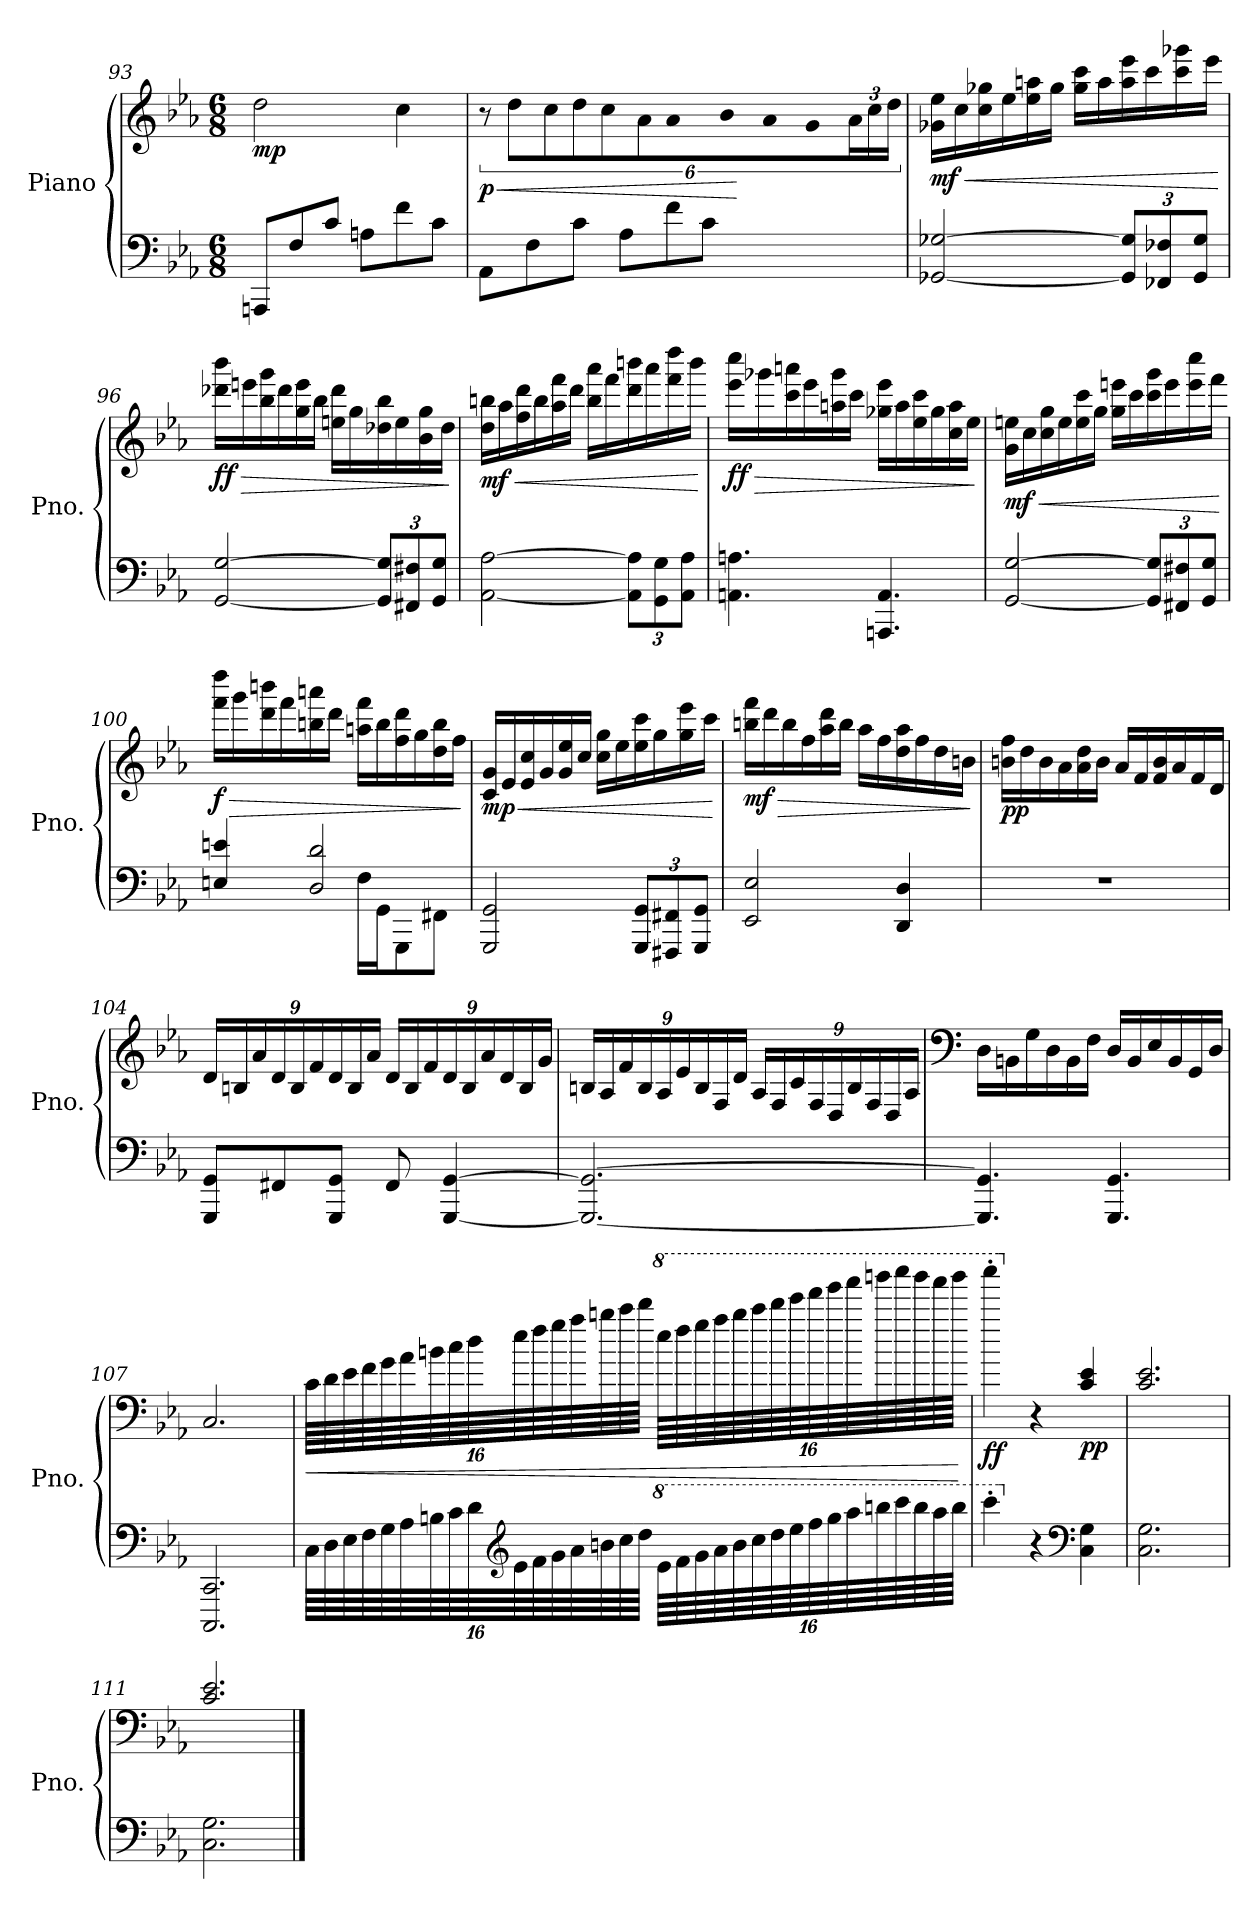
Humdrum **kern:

**kern	**kern	**dynam
*part1	*part1	*part1
*staff2	*staff1	*staff1/2
*I"Piano	*	*
*I'Pno.	*	*
*clefF4	*clefG2	*
*k[b-e-a-]	*k[b-e-a-]	*
*M6/8	*M6/8	*
=93	=93	=93
!	!	!LO:DY:b
8AAAn/L	2dd\	mp
8F/	.	.
8c/J	.	.
8An\L	.	.
8f\	4cc\	.
8c\J	.	.
!!LO:LB:g=z
=94	=94	=94
!	!	!LO:HP:b
!	!	!LO:DY:n=1:b
8AA-\L	12r	< p
.	12dd\L	.
8F\	.	.
.	12cc\	.
*	*Xbrackettup	*
8c\J	12dd\	.
.	12cc\	.
8A-\L	.	.
.	12a-\	.
8f\	32a-!\LL	.
.	32b-!\	.
.	32a-!\	.
.	32g!\J	.
8c\J	24a-!\	.
.	24cc!\	.
.	24dd!\JJ	.
.	.	[
=95	=95	=95
!	!	!LO:HP:b
!	!	!LO:DY:n=1:b
[2GG-X/ [2G-X/	16g-X\ 16ee-\LL	< mf
.	16cc\	.
.	16cc\ 16gg-X\	.
.	16ee-\	.
.	16ee-\ 16aan\	.
.	16gg-\JJ	.
.	16gg-\ 16ccc\LL	.
.	16aa\	.
*Xbrackettup	*	*
12GG-/] 12G-/]L	16aa\ 16eee-\	.
.	16ccc\	.
12FF-X/ 12F-X/	.	.
.	16ccc\ 16ggg-X\	.
12GG-/ 12G-/J	.	.
.	16eee-\JJ	.
.	.	[
!!LO:LB:g=z
=96	=96	=96
!	!	!LO:HP:b
!	!	!LO:DY:n=1:b
[2GG/ [2G/	16ddd-X\ 16bbb-\LL	> ff
.	16eeen\	.
.	16bb-\ 16ggg\	.
.	16ddd-\	.
.	16gg\ 16eee\	.
.	16bb-\JJ	.
.	16een\ 16ddd-\LL	.
.	16gg\	.
12GG/] 12G/]L	16dd-X\ 16bb-\	.
.	16ee\	.
12FF#X/ 12F#X/	.	.
.	16b-\ 16gg\	.
12GG/ 12G/J	.	.
.	16dd-\JJ	.
.	.	]
=97	=97	=97
!	!	!LO:HP:b
!	!	!LO:DY:n=1:b
[2AA-\ [2A-\	16dd\ 16bbn\LL	< mf
.	16aa-\	.
.	16ff\ 16ddd\	.
.	16bb\	.
.	16aa-\ 16fff\	.
.	16ddd\JJ	.
.	16bb\ 16aaa-\LL	.
.	16fff\	.
12AA-\] 12A-\]L	16ddd\ 16bbbn\	.
.	16aaa-\	.
12GG\ 12G\	.	.
.	16fff\ 16dddd\	.
12AA-\ 12A-\J	.	.
.	16bbb\JJ	.
.	.	[
!!LO:LB:g=z
=98	=98	=98
!	!	!LO:HP:b
!	!	!LO:DY:n=1:b
4.AAn\ 4.An\	16eee-\ 16cccc\LL	> ff
.	16ggg-X\	.
.	16ccc\ 16aaan\	.
.	16eee-\	.
.	16aan\ 16ggg-\	.
.	16ccc\JJ	.
4.AAAn/ 4.AA/	16gg-X\ 16eee-\LL	.
.	16aa\	.
.	16ee-\ 16ccc\	.
.	16gg-\	.
.	16cc\ 16aa\	.
.	16ee-\JJ	.
.	.	]
=99	=99	=99
!	!	!LO:HP:b
!	!	!LO:DY:n=1:b
[2GG/ [2G/	16g\ 16een\LL	< mf
.	16cc\	.
.	16cc\ 16gg\	.
.	16ee\	.
.	16ee\ 16ccc\	.
.	16gg\JJ	.
.	16gg\ 16eeen\LL	.
.	16ccc\	.
12GG/] 12G/]L	16ccc\ 16ggg\	.
.	16eee\	.
12FF#X/ 12F#X/	.	.
.	16eee\ 16cccc\	.
12GG/ 12G/J	.	.
.	16fff\JJ	.
.	.	[
!!LO:PB:g=z
=100	=100	=100
*^	*	*
!	!	!	!LO:HP:b
!	!	!	!LO:DY:n=1:b
4En/ 4en/	4.ryy	16fff\ 16dddd\LL	> f
.	.	16ggg\	.
.	.	16ddd\ 16bbbn\	.
.	.	16fff\	.
2D/ 2d/	.	16bbn\ 16aaan\	.
.	.	16ddd\JJ	.
.	16F\LL	16aan\ 16fff\LL	.
.	16GG\J	16bb\	.
.	8GGG\	16ff\ 16ddd\	.
.	.	16gg\	.
.	8FF#X\J	16dd\ 16bb\	.
.	.	16ff\JJ	.
*v	*v	*	*
.	.	]
=101	=101	=101
!	!	!LO:HP:b
!	!	!LO:DY:n=1:b
2GGG/ 2GG/	16c/ 16g/LL	< mp
.	16e-/	.
.	16e-/ 16cc/	.
.	16g/	.
.	16g/ 16ee-/	.
.	16cc/JJ	.
.	16cc\ 16gg\LL	.
.	16ee-\	.
12GGG/ 12GG/L	16ee-\ 16ccc\	.
.	16gg\	.
12FFF#X/ 12FF#X/	.	.
.	16gg\ 16eee-\	.
12GGG/ 12GG/J	.	.
.	16ccc\JJ	.
.	.	[
=102	=102	=102
!	!	!LO:HP:b
!	!	!LO:DY:n=1:b
2EE-/ 2E-/	16bbn\ 16fff\LL	> mf
.	16ddd\	.
.	16bb\	.
.	16ff\	.
.	16aa-\ 16ddd\	.
.	16bb\JJ	.
.	16aa-\LL	.
.	16ff\	.
4DD/ 4D/	16dd\ 16aa-\	.
.	16ff\	.
.	16dd\	.
.	16bn\JJ	.
.	.	]
!!LO:LB:g=z
=103	=103	=103
!	!	!LO:DY:b
2.r	16bn\ 16ff\LL	pp
.	16dd\	.
.	16b\	.
.	16a-\	.
.	16a-\ 16dd\	.
.	16b\JJ	.
.	16a-/LL	.
.	16f/	.
.	16f/ 16b/	.
.	16a-/	.
.	16f/	.
.	16d/JJ	.
=104	=104	=104
8GGG/ 8GG/L	24d/LL	.
.	24Bn/	.
.	24a-/	.
8FF#X/	24d/	.
.	24B/	.
.	24f/	.
8GGG/ 8GG/J	24d/	.
.	24B/	.
.	24a-/JJ	.
8FF#/	24d/LL	.
.	24B/	.
.	24f/	.
[4GGG/ [4GG/	24d/	.
.	24B/	.
.	24a-/	.
.	24d/	.
.	24B/	.
.	24g/JJ	.
!!LO:LB:g=z
=105	=105	=105
2.GGG/_ 2.GG/_	24Bn/LL	.
.	24A-/	.
.	24f/	.
.	24B/	.
.	24A-/	.
.	24e-/	.
.	24B/	.
.	24F/	.
.	24d/JJ	.
.	24A-/LL	.
.	24F/	.
.	24c/	.
.	24F/	.
.	24D/	.
.	24B/	.
.	24F/	.
.	24D/	.
.	24A-/JJ	.
=106	=106	=106
*	*clefF4	*
4.GGG/] 4.GG/]	16D\LL	.
.	16BBn\	.
.	16G\	.
.	16D\	.
.	16BB\	.
.	16F\JJ	.
4.GGG/ 4.GG/	16D/LL	.
.	16BB/	.
.	16E-/	.
.	16BB/	.
.	16GG/	.
.	16D/JJ	.
=107	=107	=107
2.CCC/ 2.CC/	2.C/	.
!!LO:LB:g=z
=108	=108	=108
!	!	!LO:HP:b
128%3C\LLL	128%3c\LLL	<
128%3D\	128%3d\	.
128%3E-\	128%3e-\	.
128%3F\	128%3f\	.
128%3G\	128%3g\	.
128%3A-\	128%3a-\	.
128%3Bn\	128%3bn\	.
128%3c\	128%3cc\	.
128%3d\	128%3dd\	.
*clefG2	*	*
128%3e-\	128%3ee-\	.
128%3f\	128%3ff\	.
128%3g\	128%3gg\	.
128%3a-\	128%3aa-\	.
128%3bn\	128%3bbn\	.
128%3cc\	128%3ccc\	.
128%3dd\JJJ	128%3ddd\JJJ	.
*8va	*	*
*	*8va	*
128%3ee-\LLL	128%3eee-\LLL	.
128%3ff\	128%3fff\	.
128%3gg\	128%3ggg\	.
128%3aa-\	128%3aaa-\	.
128%3bb\	128%3bbb\	.
128%3ccc\	128%3cccc\	.
128%3ddd\	128%3dddd\	.
128%3eee-\	128%3eeee-\	.
128%3fff\	128%3ffff\	.
128%3ggg\	128%3gggg\	.
128%3aaa-\	128%3aaaa-\	.
128%3bbbn\	128%3bbbbn\	.
128%3cccc\	128%3ccccc\	.
128%3bbb\	128%3bbbb\	.
128%3aaa-\	128%3aaaa-\	.
128%3bbb\JJJ	128%3bbbb\JJJ	.
.	.	[
=109	=109	=109
!	!	!LO:DY:b
4cccc'\	4ccccc'\	ff
*X8va	*	*
*	*X8va	*
4r	4r	.
*clefF4	*	*
!	!	!LO:DY:b
4C\ 4G\	4c/ 4e-/	pp
=110	=110	=110
2.C\ 2.G\	2.c/ 2.e-/	.
!!LO:LB:g=z
=111	=111	=111
2.C\ 2.G\	2.c/ 2.e-/	.
==	==	==
*-	*-	*-
